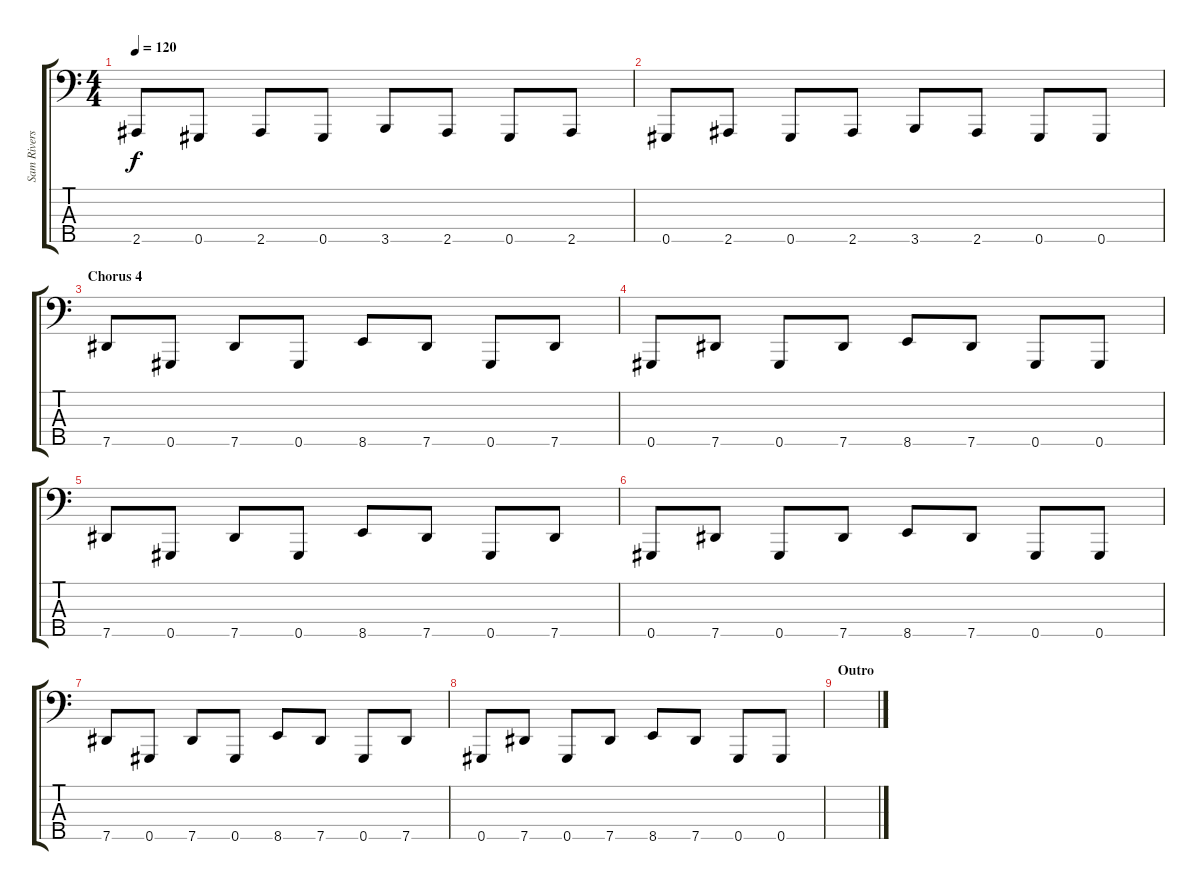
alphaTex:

\track ("Sam Rivers (Bass)" "Sam Rivers") {instrument electricbassfinger}
\staff {score tabs}
\tuning (E2 B1 Gb1 Db1 Ab0) {hide}
\ts (4 4)
\tempo 120
\clef f4
\ks c
2.5.8{dy f} 0.5.8 2.5.8 0.5.8 3.5.8 2.5.8 0.5.8 2.5.8 |
0.5.8 2.5.8 0.5.8 2.5.8 3.5.8 2.5.8 0.5.8 0.5.8 |
\section ("" "Chorus 4")
7.5.8 0.5.8 7.5.8 0.5.8 8.5.8 7.5.8 0.5.8 7.5.8 |
0.5.8 7.5.8 0.5.8 7.5.8 8.5.8 7.5.8 0.5.8 0.5.8 |
7.5.8 0.5.8 7.5.8 0.5.8 8.5.8 7.5.8 0.5.8 7.5.8 |
0.5.8 7.5.8 0.5.8 7.5.8 8.5.8 7.5.8 0.5.8 0.5.8 |
7.5.8 0.5.8 7.5.8 0.5.8 8.5.8 7.5.8 0.5.8 7.5.8 |
0.5.8 7.5.8 0.5.8 7.5.8 8.5.8 7.5.8 0.5.8 0.5.8 |
\section ("" "Outro")
